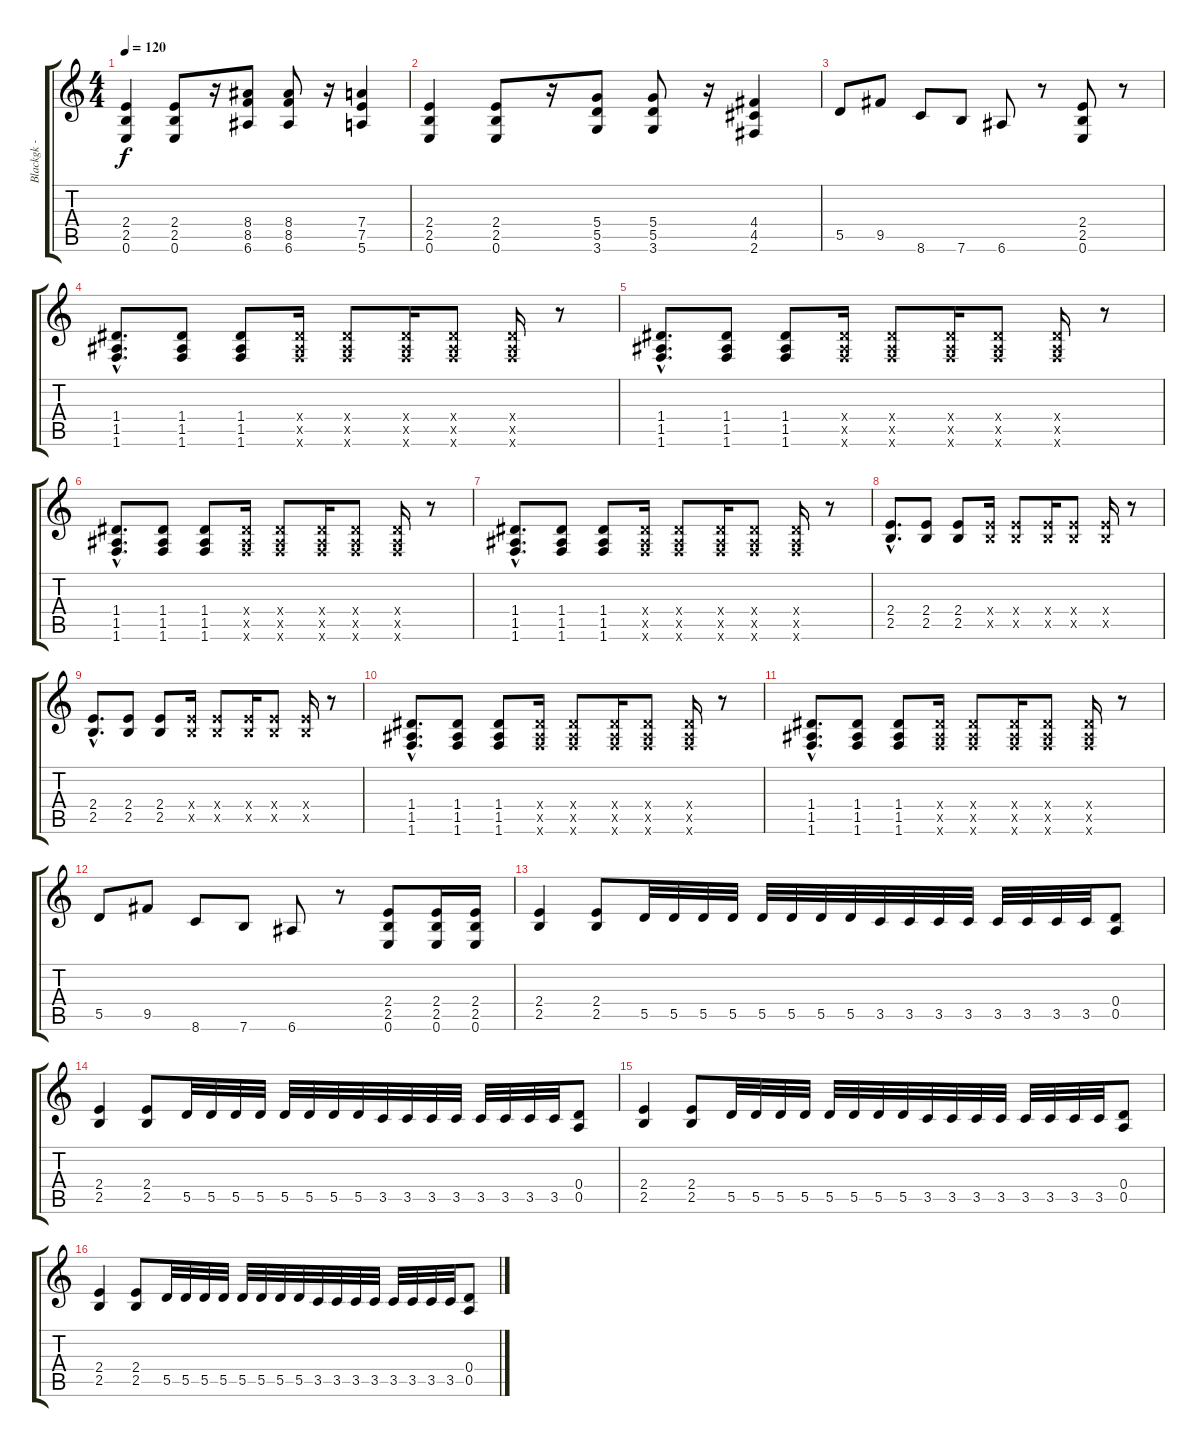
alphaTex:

\track ("Blackgk - Guitar" "Blackgk - ") {instrument overdrivenguitar}
\staff {score tabs}
\tuning (E4 B3 G3 D3 A2 E2) {hide}
\ts (4 4)
\tempo 120
\clef g2
\ks c
(2.4 2.5 0.6).4{dy f} (2.4 2.5 0.6).8 r.16 (8.4 8.5 6.6).8 (8.4 8.5 6.6).8 r.16 (7.4 7.5 5.6).4 |
(2.4 2.5 0.6).4 (2.4 2.5 0.6).8 r.16 (5.4 5.5 3.6).8 (5.4 5.5 3.6).8 r.16 (4.4 4.5 2.6).4 |
5.5.8 9.5.8 8.6.8 7.6.8 6.6.8 r.8 (2.4 2.5 0.6).8 r.8 |
(1.4{hac} 1.5{hac} 1.6{hac}).8{d} (1.4 1.5 1.6).8 (1.4 1.5 1.6).8 (1.4{x} 1.5{x} 1.6{x}).16 (1.4{x} 1.5{x} 1.6{x}).8 (1.4{x} 1.5{x} 1.6{x}).16 (1.4{x} 1.5{x} 1.6{x}).8 (1.4{x} 1.5{x} 1.6{x}).16 r.8 |
(1.4{hac} 1.5{hac} 1.6{hac}).8{d} (1.4 1.5 1.6).8 (1.4 1.5 1.6).8 (1.4{x} 1.5{x} 1.6{x}).16 (1.4{x} 1.5{x} 1.6{x}).8 (1.4{x} 1.5{x} 1.6{x}).16 (1.4{x} 1.5{x} 1.6{x}).8 (1.4{x} 1.5{x} 1.6{x}).16 r.8 |
(1.4{hac} 1.5{hac} 1.6{hac}).8{d} (1.4 1.5 1.6).8 (1.4 1.5 1.6).8 (1.4{x} 1.5{x} 1.6{x}).16 (1.4{x} 1.5{x} 1.6{x}).8 (1.4{x} 1.5{x} 1.6{x}).16 (1.4{x} 1.5{x} 1.6{x}).8 (1.4{x} 1.5{x} 1.6{x}).16 r.8 |
(1.4{hac} 1.5{hac} 1.6{hac}).8{d} (1.4 1.5 1.6).8 (1.4 1.5 1.6).8 (1.4{x} 1.5{x} 1.6{x}).16 (1.4{x} 1.5{x} 1.6{x}).8 (1.4{x} 1.5{x} 1.6{x}).16 (1.4{x} 1.5{x} 1.6{x}).8 (1.4{x} 1.5{x} 1.6{x}).16 r.8 |
(2.4{hac} 2.5{hac}).8{d} (2.4 2.5).8 (2.4 2.5).8 (2.4{x} 2.5{x}).16 (2.4{x} 2.5{x}).8 (2.4{x} 2.5{x}).16 (2.4{x} 2.5{x}).8 (2.4{x} 2.5{x}).16 r.8 |
(2.4{hac} 2.5{hac}).8{d} (2.4 2.5).8 (2.4 2.5).8 (2.4{x} 2.5{x}).16 (2.4{x} 2.5{x}).8 (2.4{x} 2.5{x}).16 (2.4{x} 2.5{x}).8 (2.4{x} 2.5{x}).16 r.8 |
(1.4{hac} 1.5{hac} 1.6{hac}).8{d} (1.4 1.5 1.6).8 (1.4 1.5 1.6).8 (1.4{x} 1.5{x} 1.6{x}).16 (1.4{x} 1.5{x} 1.6{x}).8 (1.4{x} 1.5{x} 1.6{x}).16 (1.4{x} 1.5{x} 1.6{x}).8 (1.4{x} 1.5{x} 1.6{x}).16 r.8 |
(1.4{hac} 1.5{hac} 1.6{hac}).8{d} (1.4 1.5 1.6).8 (1.4 1.5 1.6).8 (1.4{x} 1.5{x} 1.6{x}).16 (1.4{x} 1.5{x} 1.6{x}).8 (1.4{x} 1.5{x} 1.6{x}).16 (1.4{x} 1.5{x} 1.6{x}).8 (1.4{x} 1.5{x} 1.6{x}).16 r.8 |
5.5.8 9.5.8 8.6.8 7.6.8 6.6.8 r.8 (2.4 2.5 0.6).8 (2.4 2.5 0.6).16 (2.4 2.5 0.6).16 |
(2.4 2.5).4 (2.4 2.5).8 5.5.32 5.5.32 5.5.32 5.5.32 5.5.32 5.5.32 5.5.32 5.5.32 3.5.32 3.5.32 3.5.32 3.5.32 3.5.32 3.5.32 3.5.32 3.5.32 (0.4 0.5).8 |
(2.4 2.5).4 (2.4 2.5).8 5.5.32 5.5.32 5.5.32 5.5.32 5.5.32 5.5.32 5.5.32 5.5.32 3.5.32 3.5.32 3.5.32 3.5.32 3.5.32 3.5.32 3.5.32 3.5.32 (0.4 0.5).8 |
(2.4 2.5).4 (2.4 2.5).8 5.5.32 5.5.32 5.5.32 5.5.32 5.5.32 5.5.32 5.5.32 5.5.32 3.5.32 3.5.32 3.5.32 3.5.32 3.5.32 3.5.32 3.5.32 3.5.32 (0.4 0.5).8 |
(2.4 2.5).4 (2.4 2.5).8 5.5.32 5.5.32 5.5.32 5.5.32 5.5.32 5.5.32 5.5.32 5.5.32 3.5.32 3.5.32 3.5.32 3.5.32 3.5.32 3.5.32 3.5.32 3.5.32 (0.4 0.5).8
